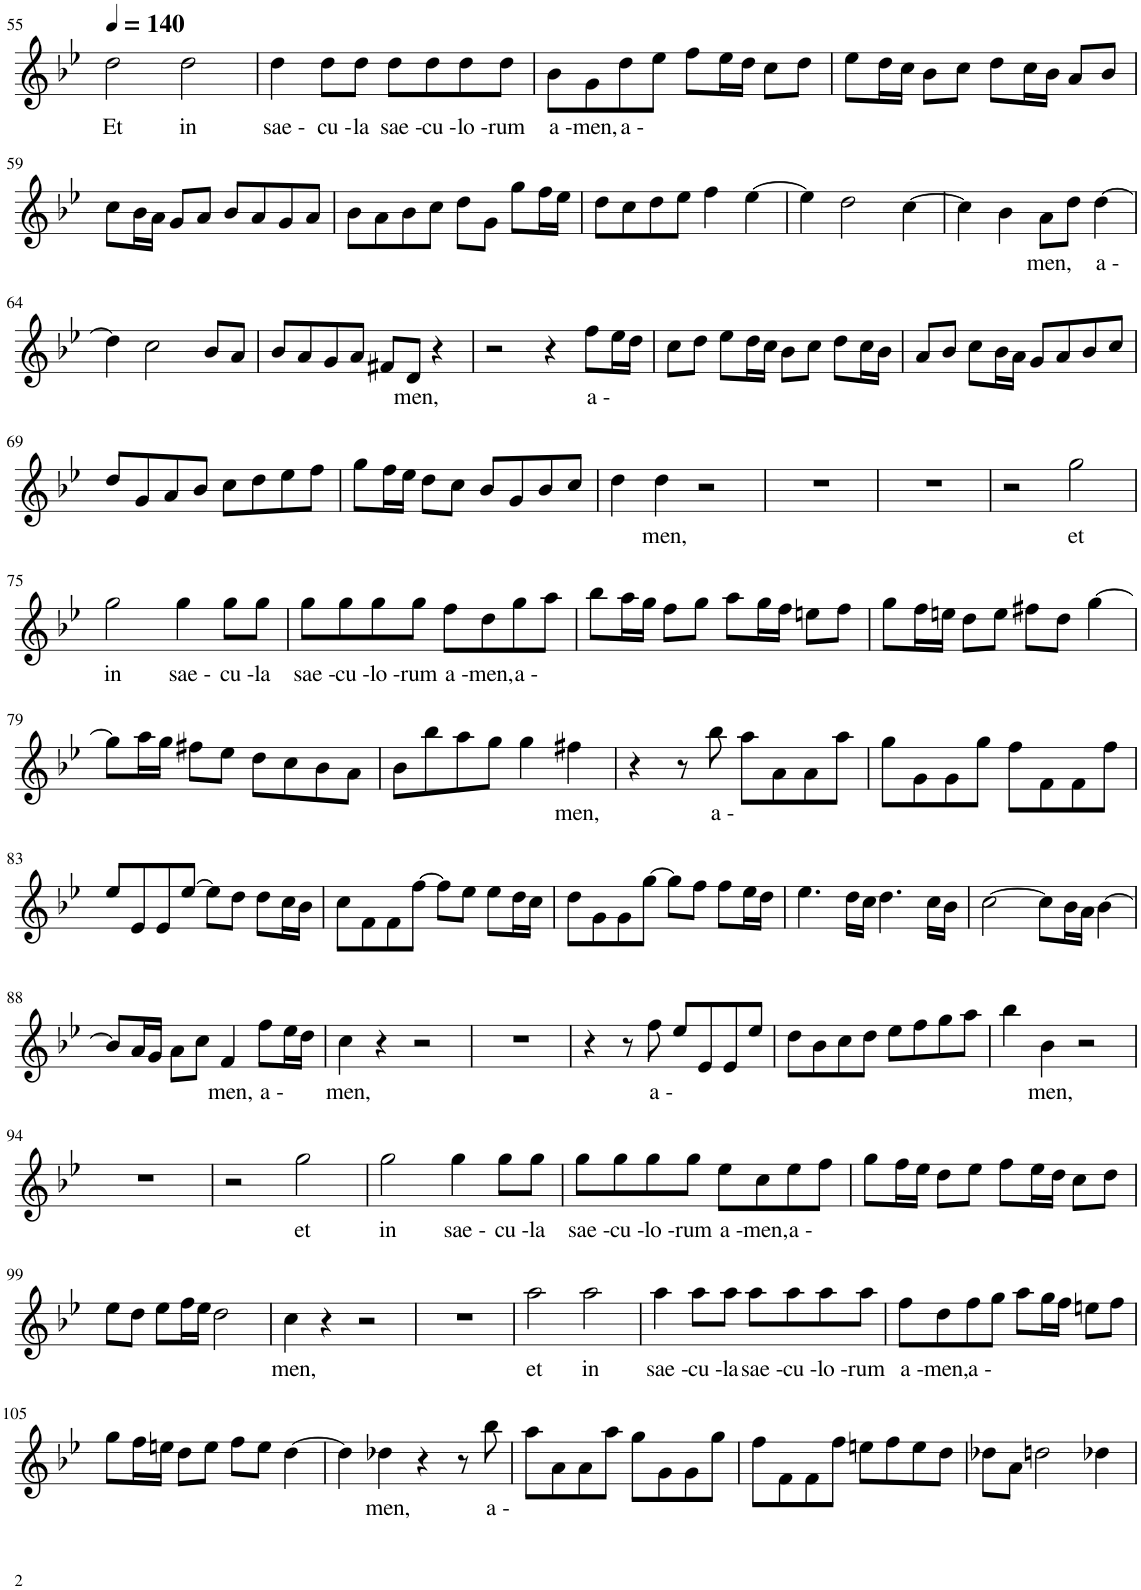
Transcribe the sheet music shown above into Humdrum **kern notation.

**kern	**text
*part1	*part1
*staff1	*staff1
*I"Soprano, Soprano I	*
*I'S.	*
!!LO:PB:g=z
*clefG2	*
*k[b-e-]	*
*M4/4	*
*met(c)	*
*MM140	*
=55	=55
!	!LO:LY:b
2dd\	Et
!	!LO:LY:b
2dd\	in
=56	=56
!	!LO:LY:b
4dd\	sae -
!	!LO:LY:b
8dd\L	cu -
!	!LO:LY:b
8dd\J	la
!	!LO:LY:b
8dd\L	sae -
!	!LO:LY:b
8dd\	cu -
!	!LO:LY:b
8dd\	lo -
!	!LO:LY:b
8dd\J	rum
=57	=57
!	!LO:LY:b
8b-\L	a -
!	!LO:LY:b
8g\	men,
!	!LO:LY:b
8dd\	a -
8ee-\J	.
8ff\L	.
16ee-\L	.
16dd\JJ	.
8cc\L	.
8dd\J	.
=58	=58
8ee-\L	.
16dd\L	.
16cc\JJ	.
8b-\L	.
8cc\J	.
8dd\L	.
16cc\L	.
16b-\JJ	.
8a/L	.
8b-/J	.
!!LO:LB:g=z
=59	=59
8cc\L	.
16b-\L	.
16a\JJ	.
8g/L	.
8a/J	.
8b-/L	.
8a/	.
8g/	.
8a/J	.
=60	=60
8b-\L	.
8a\	.
8b-\	.
8cc\J	.
8dd\L	.
8g\J	.
8gg\L	.
16ff\L	.
16ee-\JJ	.
=61	=61
8dd\L	.
8cc\	.
8dd\	.
8ee-\J	.
4ff\	.
[4ee-\	.
=62	=62
4ee-\]	.
2dd\	.
[4cc\	.
=63	=63
4cc\]	.
4b-\	.
!	!LO:LY:b
8a\L	men,
8dd\J	.
!	!LO:LY:b
[4dd\	a -
!!LO:LB:g=z
=64	=64
4dd\]	.
2cc\	.
8b-/L	.
8a/J	.
=65	=65
8b-/L	.
8a/	.
8g/	.
8a/J	.
8f#X/L	.
!	!LO:LY:b
8d/J	men,
4r	.
=66	=66
2r	.
4r	.
!	!LO:LY:b
8ff\L	a -
16ee-\L	.
16dd\JJ	.
=67	=67
8cc\L	.
8dd\J	.
8ee-\L	.
16dd\L	.
16cc\JJ	.
8b-\L	.
8cc\J	.
8dd\L	.
16cc\L	.
16b-\JJ	.
=68	=68
8a/L	.
8b-/J	.
8cc\L	.
16b-\L	.
16a\JJ	.
8g/L	.
8a/	.
8b-/	.
8cc/J	.
!!LO:LB:g=z
=69	=69
8dd/L	.
8g/	.
8a/	.
8b-/J	.
8cc\L	.
8dd\	.
8ee-\	.
8ff\J	.
=70	=70
8gg\L	.
16ff\L	.
16ee-\JJ	.
8dd\L	.
8cc\J	.
8b-/L	.
8g/	.
8b-/	.
8cc/J	.
=71	=71
4dd\	.
!	!LO:LY:b
4dd\	men,
2r	.
=72	=72
1r	.
=73	=73
1r	.
=74	=74
2r	.
!	!LO:LY:b
2gg\	et
!!LO:LB:g=z
=75	=75
!	!LO:LY:b
2gg\	in
!	!LO:LY:b
4gg\	sae -
!	!LO:LY:b
8gg\L	cu -
!	!LO:LY:b
8gg\J	la
=76	=76
!	!LO:LY:b
8gg\L	sae -
!	!LO:LY:b
8gg\	cu -
!	!LO:LY:b
8gg\	lo -
!	!LO:LY:b
8gg\J	rum
!	!LO:LY:b
8ff\L	a -
!	!LO:LY:b
8dd\	men,
!	!LO:LY:b
8gg\	a -
8aa\J	.
=77	=77
8bb-\L	.
16aa\L	.
16gg\JJ	.
8ff\L	.
8gg\J	.
8aa\L	.
16gg\L	.
16ff\JJ	.
8een\L	.
8ff\J	.
=78	=78
8gg\L	.
16ff\L	.
16een\JJ	.
8dd\L	.
8ee\J	.
8ff#X\L	.
8dd\J	.
[4gg\	.
!!LO:LB:g=z
=79	=79
8gg\L]	.
16aa\L	.
16gg\JJ	.
8ff#X\L	.
8ee-\J	.
8dd\L	.
8cc\	.
8b-\	.
8a\J	.
=80	=80
8b-\L	.
8bb-\	.
8aa\	.
8gg\J	.
4gg\	.
!	!LO:LY:b
4ff#X\	men,
=81	=81
4r	.
8r	.
!	!LO:LY:b
8bb-\	a -
8aa\L	.
8a\	.
8a\	.
8aa\J	.
=82	=82
8gg\L	.
8g\	.
8g\	.
8gg\J	.
8ff\L	.
8f\	.
8f\	.
8ff\J	.
!!LO:LB:g=z
=83	=83
8ee-/L	.
8e-/	.
8e-/	.
[8ee-/J	.
8ee-\L]	.
8dd\J	.
8dd\L	.
16cc\L	.
16b-\JJ	.
=84	=84
8cc\L	.
8f\	.
8f\	.
[8ff\J	.
8ff\L]	.
8ee-\J	.
8ee-\L	.
16dd\L	.
16cc\JJ	.
=85	=85
8dd\L	.
8g\	.
8g\	.
[8gg\J	.
8gg\L]	.
8ff\J	.
8ff\L	.
16ee-\L	.
16dd\JJ	.
=86	=86
4.ee-\	.
16dd\LL	.
16cc\JJ	.
4.dd\	.
16cc\LL	.
16b-\JJ	.
=87	=87
[2cc\	.
8cc\L]	.
16b-\L	.
16a\JJ	.
[4b-\	.
!!LO:LB:g=z
=88	=88
8b-/L]	.
16a/L	.
16g/JJ	.
8a\L	.
8cc\J	.
!	!LO:LY:b
4f/	men,
!	!LO:LY:b
8ff\L	a -
16ee-\L	.
16dd\JJ	.
=89	=89
!	!LO:LY:b
4cc\	men,
4r	.
2r	.
=90	=90
1r	.
=91	=91
4r	.
8r	.
!	!LO:LY:b
8ff\	a -
8ee-/L	.
8e-/	.
8e-/	.
8ee-/J	.
=92	=92
8dd\L	.
8b-\	.
8cc\	.
8dd\J	.
8ee-\L	.
8ff\	.
8gg\	.
8aa\J	.
=93	=93
4bb-\	.
!	!LO:LY:b
4b-\	men,
2r	.
!!LO:LB:g=z
=94	=94
1r	.
=95	=95
2r	.
!	!LO:LY:b
2gg\	et
=96	=96
!	!LO:LY:b
2gg\	in
!	!LO:LY:b
4gg\	sae -
!	!LO:LY:b
8gg\L	cu -
!	!LO:LY:b
8gg\J	la
=97	=97
!	!LO:LY:b
8gg\L	sae -
!	!LO:LY:b
8gg\	cu -
!	!LO:LY:b
8gg\	lo -
!	!LO:LY:b
8gg\J	rum
!	!LO:LY:b
8ee-\L	a -
!	!LO:LY:b
8cc\	men,
!	!LO:LY:b
8ee-\	a -
8ff\J	.
=98	=98
8gg\L	.
16ff\L	.
16ee-\JJ	.
8dd\L	.
8ee-\J	.
8ff\L	.
16ee-\L	.
16dd\JJ	.
8cc\L	.
8dd\J	.
!!LO:LB:g=z
=99	=99
8ee-\L	.
8dd\J	.
8ee-\L	.
16ff\L	.
16ee-\JJ	.
2dd\	.
=100	=100
!	!LO:LY:b
4cc\	men,
4r	.
2r	.
=101	=101
1r	.
=102	=102
!	!LO:LY:b
2aa\	et
!	!LO:LY:b
2aa\	in
=103	=103
!	!LO:LY:b
4aa\	sae -
!	!LO:LY:b
8aa\L	cu -
!	!LO:LY:b
8aa\J	la
!	!LO:LY:b
8aa\L	sae -
!	!LO:LY:b
8aa\	cu -
!	!LO:LY:b
8aa\	lo -
!	!LO:LY:b
8aa\J	rum
=104	=104
!	!LO:LY:b
8ff\L	a -
!	!LO:LY:b
8dd\	men,
!	!LO:LY:b
8ff\	a -
8gg\J	.
8aa\L	.
16gg\L	.
16ff\JJ	.
8een\L	.
8ff\J	.
!!LO:LB:g=z
=105	=105
8gg\L	.
16ff\L	.
16een\JJ	.
8dd\L	.
8ee\J	.
8ff\L	.
8ee\J	.
[4dd\	.
=106	=106
4dd\]	.
!	!LO:LY:b
4dd-X\	men,
4r	.
8r	.
!	!LO:LY:b
8bb-\	a -
=107	=107
8aa\L	.
8a\	.
8a\	.
8aa\J	.
8gg\L	.
8g\	.
8g\	.
8gg\J	.
=108	=108
8ff\L	.
8f\	.
8f\	.
8ff\J	.
8een\L	.
8ff\	.
8ee\	.
8dd\J	.
=109	=109
8dd-X\L	.
8a\J	.
2ddn\	.
4dd-X\	.
=	=
*-	*-
